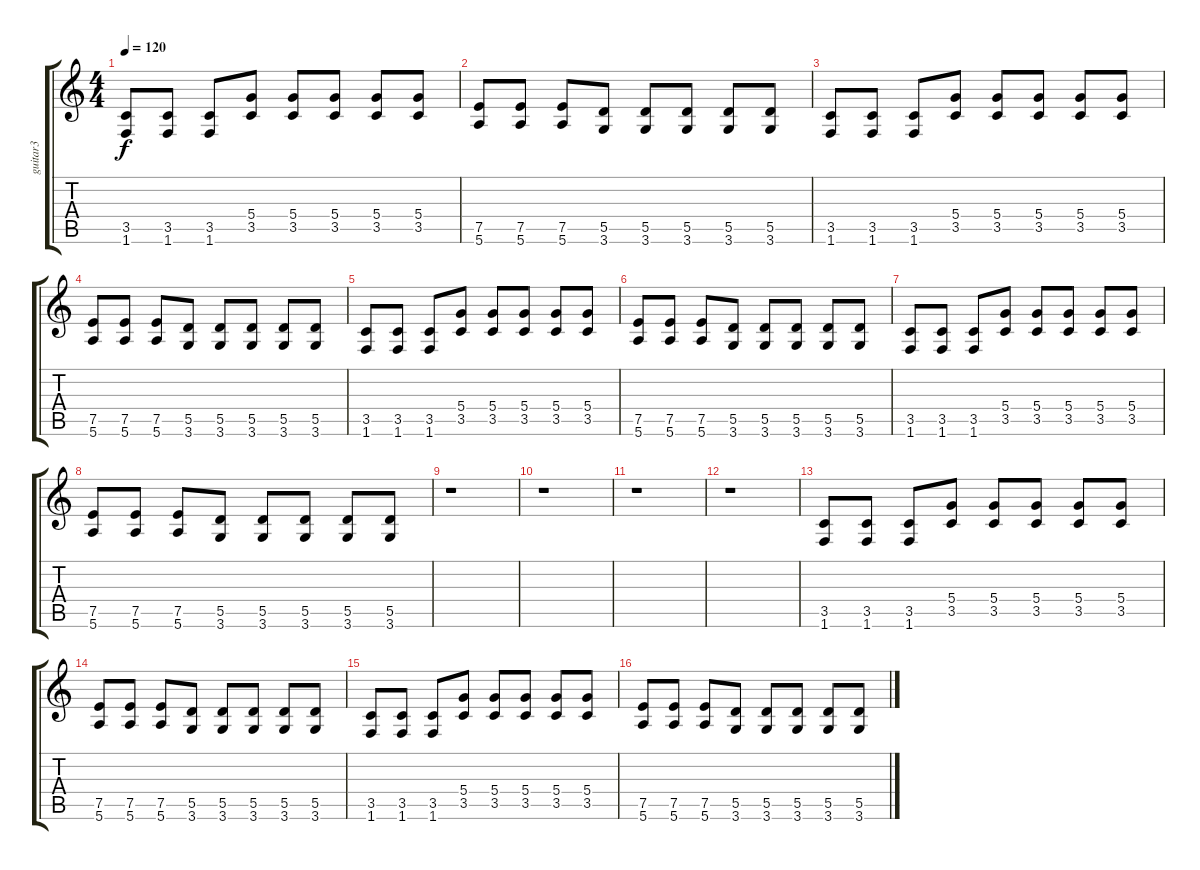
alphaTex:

\track ("guitar3" "guitar3") {instrument electricguitarmuted}
\staff {score tabs}
\tuning (E4 B3 G3 D3 A2 E2) {hide}
\ts (4 4)
\tempo 120
\clef g2
\ks c
(3.5 1.6).8{dy f} (3.5 1.6).8 (3.5 1.6).8 (5.4 3.5).8 (5.4 3.5).8 (5.4 3.5).8 (5.4 3.5).8 (5.4 3.5).8 |
(7.5 5.6).8 (7.5 5.6).8 (7.5 5.6).8 (5.5 3.6).8 (5.5 3.6).8 (5.5 3.6).8 (5.5 3.6).8 (5.5 3.6).8 |
(3.5 1.6).8 (3.5 1.6).8 (3.5 1.6).8 (5.4 3.5).8 (5.4 3.5).8 (5.4 3.5).8 (5.4 3.5).8 (5.4 3.5).8 |
(7.5 5.6).8 (7.5 5.6).8 (7.5 5.6).8 (5.5 3.6).8 (5.5 3.6).8 (5.5 3.6).8 (5.5 3.6).8 (5.5 3.6).8 |
(3.5 1.6).8 (3.5 1.6).8 (3.5 1.6).8 (5.4 3.5).8 (5.4 3.5).8 (5.4 3.5).8 (5.4 3.5).8 (5.4 3.5).8 |
(7.5 5.6).8 (7.5 5.6).8 (7.5 5.6).8 (5.5 3.6).8 (5.5 3.6).8 (5.5 3.6).8 (5.5 3.6).8 (5.5 3.6).8 |
(3.5 1.6).8 (3.5 1.6).8 (3.5 1.6).8 (5.4 3.5).8 (5.4 3.5).8 (5.4 3.5).8 (5.4 3.5).8 (5.4 3.5).8 |
(7.5 5.6).8 (7.5 5.6).8 (7.5 5.6).8 (5.5 3.6).8 (5.5 3.6).8 (5.5 3.6).8 (5.5 3.6).8 (5.5 3.6).8 |
r.1 |
r.1 |
r.1 |
r.1 |
(3.5 1.6).8 (3.5 1.6).8 (3.5 1.6).8 (5.4 3.5).8 (5.4 3.5).8 (5.4 3.5).8 (5.4 3.5).8 (5.4 3.5).8 |
(7.5 5.6).8 (7.5 5.6).8 (7.5 5.6).8 (5.5 3.6).8 (5.5 3.6).8 (5.5 3.6).8 (5.5 3.6).8 (5.5 3.6).8 |
(3.5 1.6).8 (3.5 1.6).8 (3.5 1.6).8 (5.4 3.5).8 (5.4 3.5).8 (5.4 3.5).8 (5.4 3.5).8 (5.4 3.5).8 |
(7.5 5.6).8 (7.5 5.6).8 (7.5 5.6).8 (5.5 3.6).8 (5.5 3.6).8 (5.5 3.6).8 (5.5 3.6).8 (5.5 3.6).8
